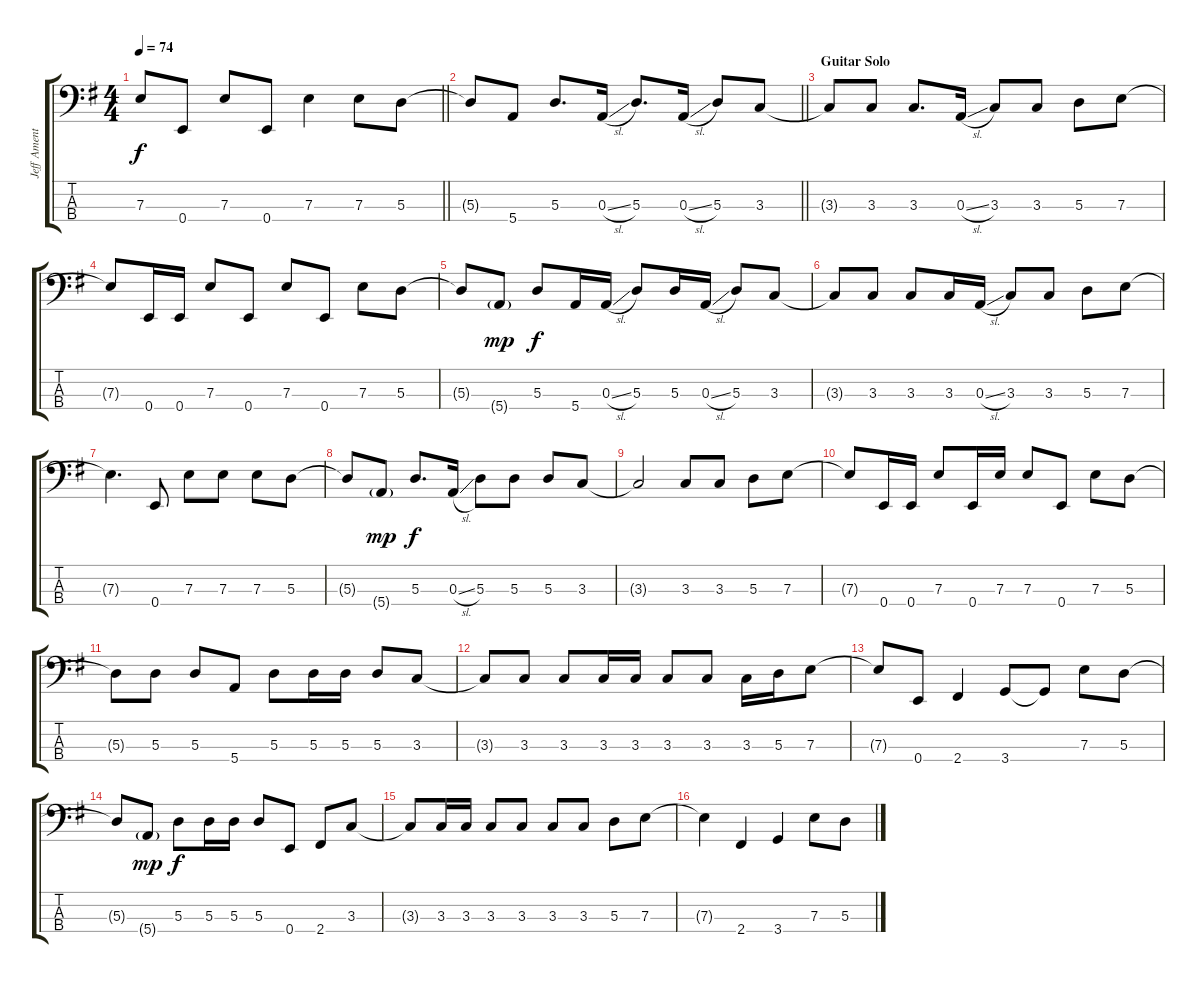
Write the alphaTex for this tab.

\track ("Jeff Ament" "Jeff Ament") {instrument electricbassfinger}
\staff {score tabs}
\tuning (G2 D2 A1 E1) {hide}
\ts (4 4)
\tempo 74
\clef f4
\barLineRight lightlight
\ks eminor
7.3{t}.8{dy f} 0.4.8 7.3.8 0.4.8 7.3.4 7.3.8 5.3.8 |
\barLineRight lightlight
5.3{t}.8 5.4.8 5.3.8{d} 0.3{sl}.16 5.3.8{d} 0.3{sl}.16 5.3.8 3.3.8 |
\section ("" "Guitar Solo")
3.3{t}.8 3.3.8 3.3.8{d} 0.3{sl}.16 3.3.8 3.3.8 5.3.8 7.3.8 |
7.3{t}.8 0.4.16 0.4.16 7.3.8 0.4.8 7.3.8 0.4.8 7.3.8 5.3.8 |
5.3{t}.8 5.4{g}.8{dy mp} 5.3.8{dy f} 5.4.16 0.3{sl}.16 5.3.8 5.3.16 0.3{sl}.16 5.3.8 3.3.8 |
3.3{t}.8 3.3.8 3.3.8 3.3.16 0.3{sl}.16 3.3.8 3.3.8 5.3.8 7.3.8 |
7.3{t}.4{d} 0.4.8 7.3.8 7.3.8 7.3.8 5.3.8 |
5.3{t}.8 5.4{g}.8{dy mp} 5.3.8{d dy f} 0.3{sl}.16 5.3.8 5.3.8 5.3.8 3.3.8 |
3.3{t}.2 3.3.8 3.3.8 5.3.8 7.3.8 |
7.3{t}.8 0.4.16 0.4.16 7.3.8 0.4.16 7.3.16 7.3.8 0.4.8 7.3.8 5.3.8 |
5.3{t}.8 5.3.8 5.3.8 5.4.8 5.3.8 5.3.16 5.3.16 5.3.8 3.3.8 |
3.3{t}.8 3.3.8 3.3.8 3.3.16 3.3.16 3.3.8 3.3.8 3.3.16 5.3.16 7.3.8 |
7.3{t}.8 0.4.8 2.4.4 3.4.8 3.4{t}.8 7.3.8 5.3.8 |
5.3{t}.8 5.4{g}.8{dy mp} 5.3.8{dy f} 5.3.16 5.3.16 5.3.8 0.4.8 2.4.8 3.3.8 |
3.3{t}.8 3.3.16 3.3.16 3.3.8 3.3.8 3.3.8 3.3.8 5.3.8 7.3.8 |
7.3{t}.4 2.4.4 3.4.4 7.3.8 5.3.8
